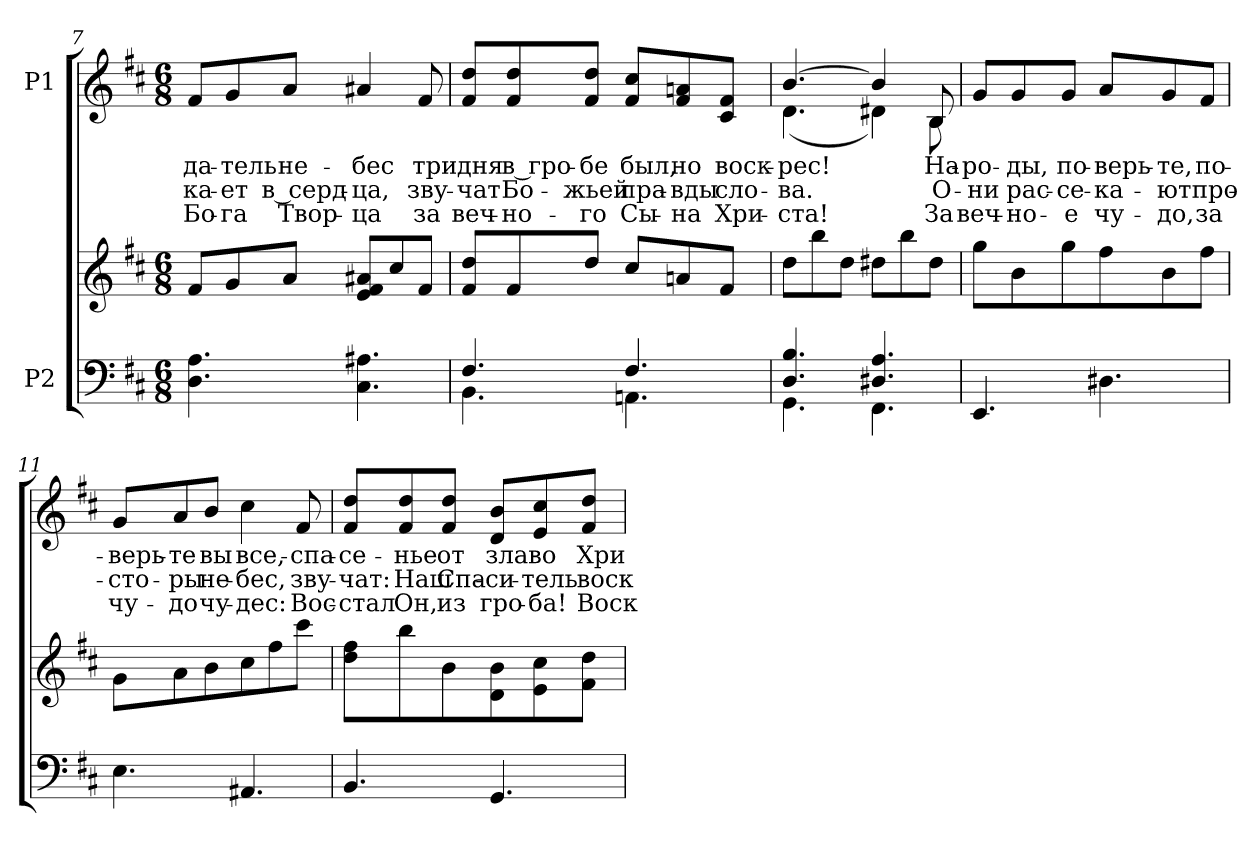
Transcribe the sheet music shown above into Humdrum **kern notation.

**kern	**kern	**kern	**text	**text	**text
*part2	*part2	*part1	*part1	*part1	*part1
*staff3	*staff2	*staff1	*staff1	*staff1	*staff1
*I"P2	*	*I"P1	*	*	*
*clefF4	*clefG2	*clefG2	*	*	*
*k[f#c#]	*k[f#c#]	*k[f#c#]	*	*	*
*D:	*D:	*D:	*	*	*
*M6/8	*M6/8	*M6/8	*	*	*
=7	=7	=7	=7	=7	=7
!	!	!	!LO:LY:b:color=#000000	!LO:LY:b:color=#000000	!LO:LY:b:color=#000000
4.Di\ 4.Ai	8f#i/L	8f#i/L	-да-	-ка-	Бо-
!	!	!	!LO:LY:b:color=#000000	!LO:LY:b:color=#000000	!LO:LY:b:color=#000000
.	8gi/	8gi/	-тель	-ет	-га
!	!	!	!LO:LY:b:color=#000000	!LO:LY:b:color=#000000	!LO:LY:b:color=#000000
.	8ai/J	8ai/J	не-	в серд-	Твор-
!	!	!	!LO:LY:b:color=#000000	!LO:LY:b:color=#000000	!LO:LY:b:color=#000000
4.C#i\ 4.A#Xi	8ei/ 8f#i 8a#XiL	4a#Xi/	-бес	-ца,	-ца
.	8cc#i/	.	.	.	.
!	!	!	!LO:LY:b:color=#000000	!LO:LY:b:color=#000000	!LO:LY:b:color=#000000
.	8f#i/J	8f#i/	три	зву-	за
!!LO:LB:g=z
=8	=8	=8	=8	=8	=8
*^	*	*	*	*	*
!	!	!	!	!LO:LY:b:color=#000000	!LO:LY:b:color=#000000	!LO:LY:b:color=#000000
4.F#i/	4.BBi\	8f#i/ 8ddiL	8f#i/ 8ddi/L	дня	-чат	веч-
!	!	!	!	!LO:LY:b:color=#000000	!LO:LY:b:color=#000000	!LO:LY:b:color=#000000
.	.	8f#i/	8f#i/ 8ddi/	в гро-	Бо-	-но-
!	!	!	!	!LO:LY:b:color=#000000	!LO:LY:b:color=#000000	!LO:LY:b:color=#000000
.	.	8ddi/J	8f#i/ 8ddi/J	-бе	-жьей	-го
!	!	!	!	!LO:LY:b:color=#000000	!LO:LY:b:color=#000000	!LO:LY:b:color=#000000
4.F#i/	4.AAni\	8cc#i/L	8f#i/ 8cc#i/L	был,	пра-	Сы-
!	!	!	!	!LO:LY:b:color=#000000	!LO:LY:b:color=#000000	!LO:LY:b:color=#000000
.	.	8ani/	8f#i/ 8ani/	но	-вды	-на
!	!	!	!	!LO:LY:b:color=#000000	!LO:LY:b:color=#000000	!LO:LY:b:color=#000000
.	.	8f#i/J	8c#i/ 8f#i/J	воск-	сло-	Хри-
=9	=9	=9	=9	=9	=9	=9
!	!	!	!	!LO:LY:b:color=#000000	!LO:LY:b:color=#000000	!LO:LY:b:color=#000000
*	*	*	*^	*	*	*
4.Di/ 4.Bi	4.GGi\	8ddi\L	[>4.bi/	(4.di\	-рес!	-ва.	-ста!
.	.	8bbi\	.	.	.	.	.
.	.	8ddi\J	.	.	.	.	.
4.D#Xi/ 4.Ai	4.FF#i\	8dd#Xi\L	4bi/]	4d#Xi\)	.	.	.
.	.	8bbi\	.	.	.	.	.
!	!	!	!	!	!LO:LY:b:color=#000000	!LO:LY:b:color=#000000	!LO:LY:b:color=#000000
.	.	8dd#i\J	8Bi/	8Bi\	На-	О-	За
*v	*v	*	*v	*v	*	*	*
=10	=10	=10	=10	=10	=10
*	*	*^	*	*	*
!	!	!	!	!LO:LY:b:color=#000000	!LO:LY:b:color=#000000	!LO:LY:b:color=#000000
*	*	*v	*v	*	*	*
4.EEi/	8ggi\L	8gi/L	-ро-	-ни	веч-
!	!	!	!LO:LY:b:color=#000000	!LO:LY:b:color=#000000	!LO:LY:b:color=#000000
.	8bi\	8gi/	-ды,	рас-	-но-
!	!	!	!LO:LY:b:color=#000000	!LO:LY:b:color=#000000	!LO:LY:b:color=#000000
.	8ggi\	8gi/J	по-	-се-	-е
!	!	!	!LO:LY:b:color=#000000	!LO:LY:b:color=#000000	!LO:LY:b:color=#000000
4.D#Xi\	8ff#i\	8ai/L	-верь-	-ка-	чу-
!	!	!	!LO:LY:b:color=#000000	!LO:LY:b:color=#000000	!LO:LY:b:color=#000000
.	8bi\	8gi/	-те,	-ют	-до,
!	!	!	!LO:LY:b:color=#000000	!LO:LY:b:color=#000000	!LO:LY:b:color=#000000
.	8ff#i\J	8f#i/J	по-	про-	за
=11	=11	=11	=11	=11	=11
!	!	!	!LO:LY:b:color=#000000	!LO:LY:b:color=#000000	!LO:LY:b:color=#000000
4.Ei\	8gi\L	8gi/L	-верь-	-сто-	чу-
!	!	!	!LO:LY:b:color=#000000	!LO:LY:b:color=#000000	!LO:LY:b:color=#000000
.	8ai\	8ai/	-те	-ры	-до
!	!	!	!LO:LY:b:color=#000000	!LO:LY:b:color=#000000	!LO:LY:b:color=#000000
.	8bi\	8bi/J	вы	не-	чу-
!	!	!	!LO:LY:b:color=#000000	!LO:LY:b:color=#000000	!LO:LY:b:color=#000000
4.AA#Xi/	8cc#i\	4cc#i\	все,-	-бес,	-дес:
.	8ff#i\	.	.	.	.
!	!	!	!LO:LY:b:color=#000000	!LO:LY:b:color=#000000	!LO:LY:b:color=#000000
.	8ccc#i\J	8f#i/	-спа-	зву-	Вос-
!!LO:PB:g=z
=12	=12	=12	=12	=12	=12
!	!	!	!LO:LY:b:color=#000000	!LO:LY:b:color=#000000	!LO:LY:b:color=#000000
4.BBi/	8ddi\ 8ff#iL	8f#i/ 8ddi/L	-се-	-чат:	-стал
!	!	!	!LO:LY:b:color=#000000	!LO:LY:b:color=#000000	!LO:LY:b:color=#000000
.	8bbi\	8f#i/ 8ddi/	-нье	Наш	Он,
!	!	!	!LO:LY:b:color=#000000	!LO:LY:b:color=#000000	!LO:LY:b:color=#000000
.	8bi\	8f#i/ 8ddi/J	от	Спа-	из
!	!	!	!LO:LY:b:color=#000000	!LO:LY:b:color=#000000	!LO:LY:b:color=#000000
4.GGi/	8di\ 8bi	8di/ 8bi/L	зла	-си-	гро-
!	!	!	!LO:LY:b:color=#000000	!LO:LY:b:color=#000000	!LO:LY:b:color=#000000
.	8ei\ 8cc#i	8ei/ 8cc#i/	во	-тель	-ба!
!	!	!	!LO:LY:b:color=#000000	!LO:LY:b:color=#000000	!LO:LY:b:color=#000000
.	8f#i\ 8ddiJ	8f#i/ 8ddi/J	Хри-	воск-	Воск-
=	=	=	=	=	=
*-	*-	*-	*-	*-	*-
